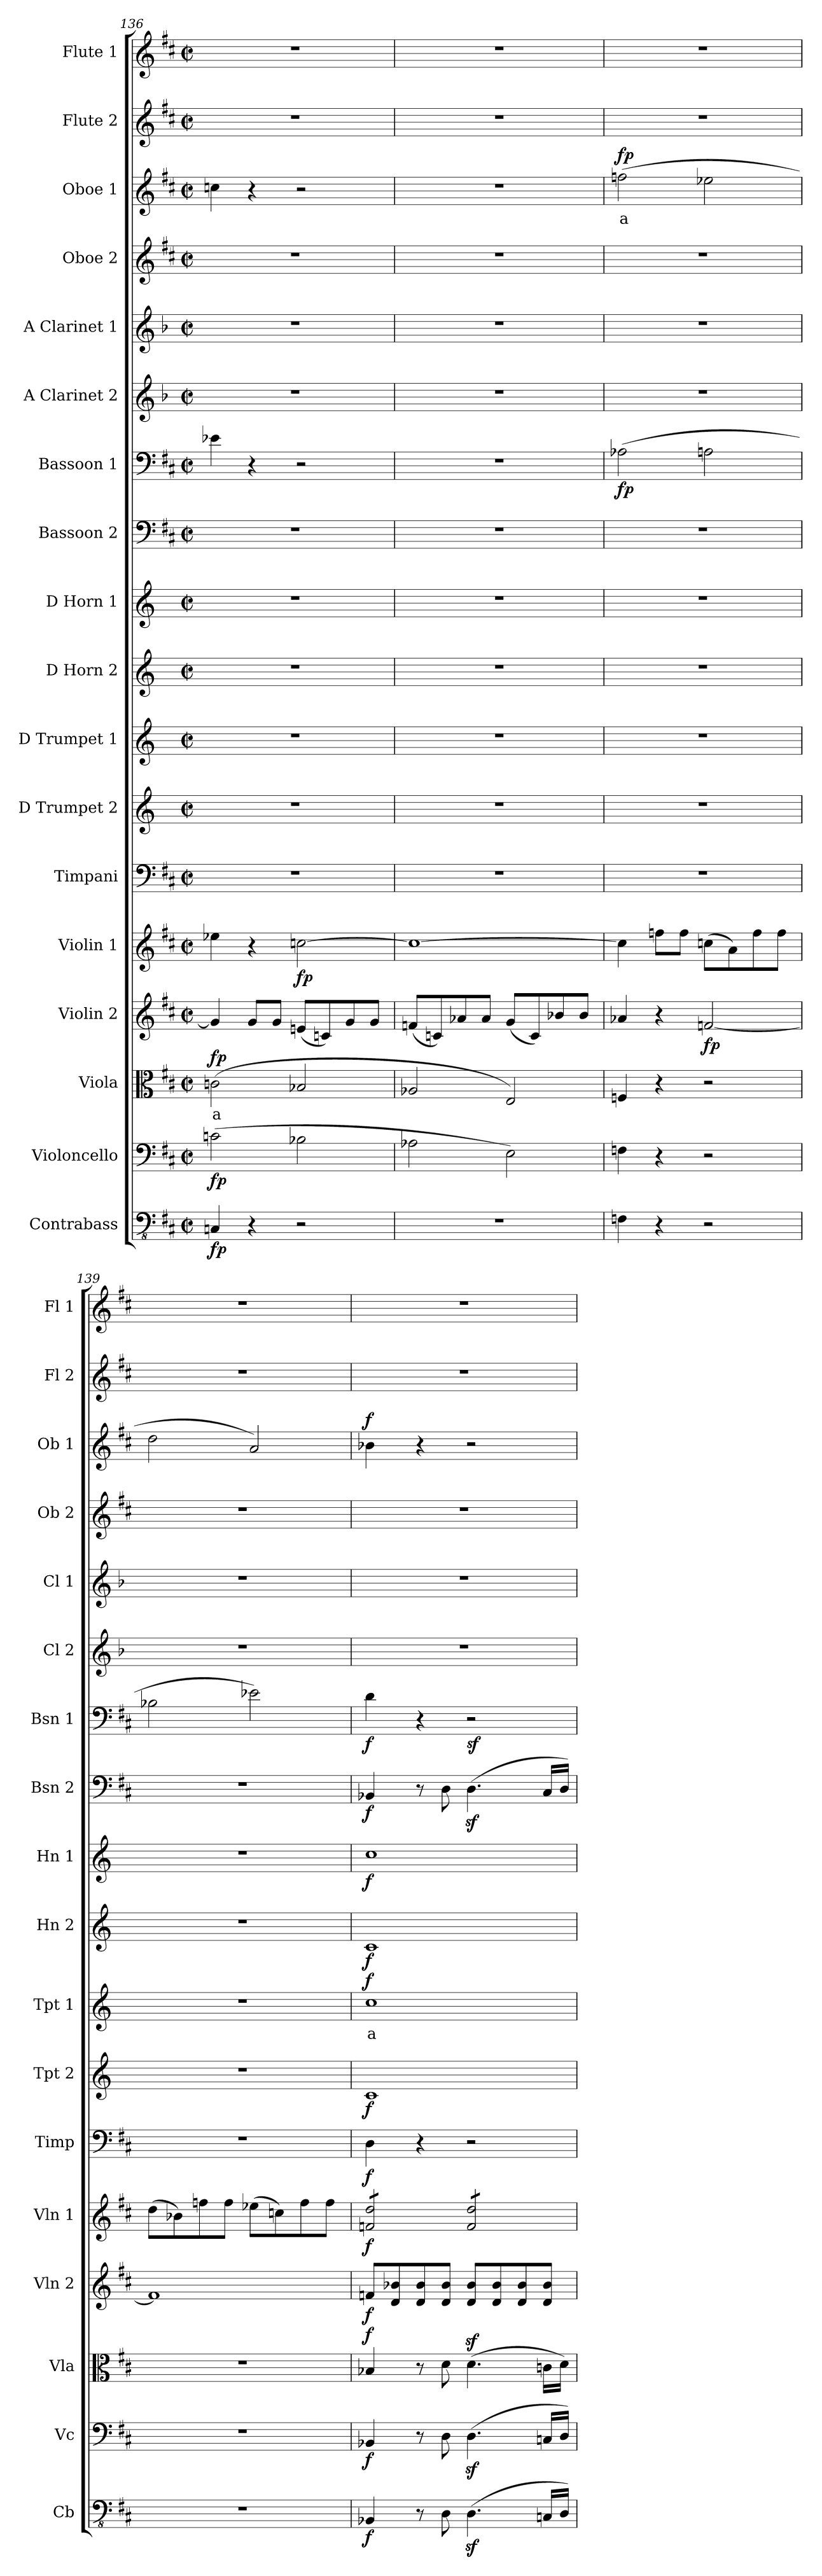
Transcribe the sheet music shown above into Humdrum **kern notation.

**kern	**dynam	**kern	**dynam	**kern	**text	**dynam	**kern	**dynam	**kern	**dynam	**kern	**dynam	**kern	**dynam	**kern	**text	**dynam	**kern	**dynam	**kern	**dynam	**kern	**dynam	**kern	**dynam	**kern	**kern	**kern	**kern	**text	**dynam	**kern	**kern
*part18	*part18	*part17	*part17	*part16	*part16	*part16	*part15	*part15	*part14	*part14	*part13	*part13	*part12	*part12	*part11	*part11	*part11	*part10	*part10	*part9	*part9	*part8	*part8	*part7	*part7	*part6	*part5	*part4	*part3	*part3	*part3	*part2	*part1
*staff18	*staff18	*staff17	*staff17	*staff16	*staff16	*staff16	*staff15	*staff15	*staff14	*staff14	*staff13	*staff13	*staff12	*staff12	*staff11	*staff11	*staff11	*staff10	*staff10	*staff9	*staff9	*staff8	*staff8	*staff7	*staff7	*staff6	*staff5	*staff4	*staff3	*staff3	*staff3	*staff2	*staff1
*I"Contrabass	*	*I"Violoncello	*	*I"Viola	*	*	*I"Violin 2	*	*I"Violin 1	*	*I"Timpani	*	*I"D Trumpet 2	*	*I"D Trumpet 1	*	*	*I"D Horn 2	*	*I"D Horn 1	*	*I"Bassoon 2	*	*I"Bassoon 1	*	*I"A Clarinet 2	*I"A Clarinet 1	*I"Oboe 2	*I"Oboe 1	*	*	*I"Flute 2	*I"Flute 1
*I'Cb	*	*I'Vc	*	*I'Vla	*	*	*I'Vln 2	*	*I'Vln 1	*	*I'Timp	*	*I'Tpt 2	*	*I'Tpt 1	*	*	*I'Hn 2	*	*I'Hn 1	*	*I'Bsn 2	*	*I'Bsn 1	*	*I'Cl 2	*I'Cl 1	*I'Ob 2	*I'Ob 1	*	*	*I'Fl 2	*I'Fl 1
*clefFv4	*	*clefF4	*	*clefC3	*	*	*clefG2	*	*clefG2	*	*clefF4	*	*clefG2	*	*clefG2	*	*	*clefG2	*	*clefG2	*	*clefF4	*	*clefF4	*	*clefG2	*clefG2	*clefG2	*clefG2	*	*	*clefG2	*clefG2
*	*	*	*	*	*	*	*	*	*	*	*	*	*ITrd-1c-2	*	*ITrd-1c-2	*	*	*ITrd6c10	*	*ITrd6c10	*	*	*	*	*	*ITrd2c3	*ITrd2c3	*	*	*	*	*	*
*k[f#c#]	*	*k[f#c#]	*	*k[f#c#]	*	*	*k[f#c#]	*	*k[f#c#]	*	*k[f#c#]	*	*k[f#c#]	*	*k[f#c#]	*	*	*k[f#c#]	*	*k[f#c#]	*	*k[f#c#]	*	*k[f#c#]	*	*k[f#c#]	*k[f#c#]	*k[f#c#]	*k[f#c#]	*	*	*k[f#c#]	*k[f#c#]
*M2/2	*	*M2/2	*	*M2/2	*	*	*M2/2	*	*M2/2	*	*M2/2	*	*M2/2	*	*M2/2	*	*	*M2/2	*	*M2/2	*	*M2/2	*	*M2/2	*	*M2/2	*M2/2	*M2/2	*M2/2	*	*	*M2/2	*M2/2
*met(c|)	*	*met(c|)	*	*met(c|)	*	*	*met(c|)	*	*met(c|)	*	*met(c|)	*	*met(c|)	*	*met(c|)	*	*	*met(c|)	*	*met(c|)	*	*met(c|)	*	*met(c|)	*	*met(c|)	*met(c|)	*met(c|)	*met(c|)	*	*	*met(c|)	*met(c|)
=136	=136	=136	=136	=136	=136	=136	=136	=136	=136	=136	=136	=136	=136	=136	=136	=136	=136	=136	=136	=136	=136	=136	=136	=136	=136	=136	=136	=136	=136	=136	=136	=136	=136
!	!LO:DY:b	!	!LO:DY:b	!	!LO:LY:b:color=#FF0000	!LO:DY:b	!	!	!	!	!	!	!	!	!	!	!	!	!	!	!	!	!	!	!	!	!	!	!	!	!	!	!
4CCn/	fp	(2cn\	fp	(2cn\	a	fp	4g/]	.	4ee-X\	.	1r	.	1r	.	1r	.	.	1r	.	1r	.	1r	.	4e-X\	.	1r	1r	1r	4ccn\	.	.	1r	1r
4r	.	.	.	.	.	.	8g/L	.	4r	.	.	.	.	.	.	.	.	.	.	.	.	.	.	4r	.	.	.	.	4r	.	.	.	.
.	.	.	.	.	.	.	8g/J	.	.	.	.	.	.	.	.	.	.	.	.	.	.	.	.	.	.	.	.	.	.	.	.	.	.
!	!	!	!	!	!	!	!	!	!	!LO:DY:b	!	!	!	!	!	!	!	!	!	!	!	!	!	!	!	!	!	!	!	!	!	!	!
2r	.	2B-X\	.	2B-X/	.	.	(8en/L	.	[2ccn\	fp	.	.	.	.	.	.	.	.	.	.	.	.	.	2r	.	.	.	.	2r	.	.	.	.
.	.	.	.	.	.	.	8cn/)	.	.	.	.	.	.	.	.	.	.	.	.	.	.	.	.	.	.	.	.	.	.	.	.	.	.
.	.	.	.	.	.	.	8g/	.	.	.	.	.	.	.	.	.	.	.	.	.	.	.	.	.	.	.	.	.	.	.	.	.	.
.	.	.	.	.	.	.	8g/J	.	.	.	.	.	.	.	.	.	.	.	.	.	.	.	.	.	.	.	.	.	.	.	.	.	.
!!LO:PB:g=z
=137	=137	=137	=137	=137	=137	=137	=137	=137	=137	=137	=137	=137	=137	=137	=137	=137	=137	=137	=137	=137	=137	=137	=137	=137	=137	=137	=137	=137	=137	=137	=137	=137	=137
1r	.	2A-X\	.	2A-X/	.	.	(8fn/L	.	1cc_	.	1r	.	1r	.	1r	.	.	1r	.	1r	.	1r	.	1r	.	1r	1r	1r	1r	.	.	1r	1r
.	.	.	.	.	.	.	8cn/)	.	.	.	.	.	.	.	.	.	.	.	.	.	.	.	.	.	.	.	.	.	.	.	.	.	.
.	.	.	.	.	.	.	8a-X/	.	.	.	.	.	.	.	.	.	.	.	.	.	.	.	.	.	.	.	.	.	.	.	.	.	.
.	.	.	.	.	.	.	8a-/J	.	.	.	.	.	.	.	.	.	.	.	.	.	.	.	.	.	.	.	.	.	.	.	.	.	.
.	.	2E\)	.	2E/)	.	.	(8g/L	.	.	.	.	.	.	.	.	.	.	.	.	.	.	.	.	.	.	.	.	.	.	.	.	.	.
.	.	.	.	.	.	.	8c/)	.	.	.	.	.	.	.	.	.	.	.	.	.	.	.	.	.	.	.	.	.	.	.	.	.	.
.	.	.	.	.	.	.	8b-X/	.	.	.	.	.	.	.	.	.	.	.	.	.	.	.	.	.	.	.	.	.	.	.	.	.	.
.	.	.	.	.	.	.	8b-/J	.	.	.	.	.	.	.	.	.	.	.	.	.	.	.	.	.	.	.	.	.	.	.	.	.	.
=138	=138	=138	=138	=138	=138	=138	=138	=138	=138	=138	=138	=138	=138	=138	=138	=138	=138	=138	=138	=138	=138	=138	=138	=138	=138	=138	=138	=138	=138	=138	=138	=138	=138
!	!	!	!	!	!	!	!	!	!	!	!	!	!	!	!	!	!	!	!	!	!	!	!	!	!LO:DY:b	!	!	!	!	!LO:LY:b:color=#FF0000	!LO:DY:b	!	!
4FFn\	.	4Fn\	.	4Fn/	.	.	4a-X/	.	4cc\]	.	1r	.	1r	.	1r	.	.	1r	.	1r	.	1r	.	(2A-X\	fp	1r	1r	1r	(2ffn\	a	fp	1r	1r
4r	.	4r	.	4r	.	.	4r	.	8ffn\L	.	.	.	.	.	.	.	.	.	.	.	.	.	.	.	.	.	.	.	.	.	.	.	.
.	.	.	.	.	.	.	.	.	8ff\J	.	.	.	.	.	.	.	.	.	.	.	.	.	.	.	.	.	.	.	.	.	.	.	.
!	!	!	!	!	!	!	!	!LO:DY:b	!	!	!	!	!	!	!	!	!	!	!	!	!	!	!	!	!	!	!	!	!	!	!	!	!
2r	.	2r	.	2r	.	.	[2fn/	fp	(8ccn\L	.	.	.	.	.	.	.	.	.	.	.	.	.	.	2An\	.	.	.	.	2ee-X\	.	.	.	.
.	.	.	.	.	.	.	.	.	8a\)	.	.	.	.	.	.	.	.	.	.	.	.	.	.	.	.	.	.	.	.	.	.	.	.
.	.	.	.	.	.	.	.	.	8ff\	.	.	.	.	.	.	.	.	.	.	.	.	.	.	.	.	.	.	.	.	.	.	.	.
.	.	.	.	.	.	.	.	.	8ff\J	.	.	.	.	.	.	.	.	.	.	.	.	.	.	.	.	.	.	.	.	.	.	.	.
=139	=139	=139	=139	=139	=139	=139	=139	=139	=139	=139	=139	=139	=139	=139	=139	=139	=139	=139	=139	=139	=139	=139	=139	=139	=139	=139	=139	=139	=139	=139	=139	=139	=139
1r	.	1r	.	1r	.	.	1f]	.	(8dd\L	.	1r	.	1r	.	1r	.	.	1r	.	1r	.	1r	.	2B-X\	.	1r	1r	1r	2dd\	.	.	1r	1r
.	.	.	.	.	.	.	.	.	8b-X\)	.	.	.	.	.	.	.	.	.	.	.	.	.	.	.	.	.	.	.	.	.	.	.	.
.	.	.	.	.	.	.	.	.	8ffn\	.	.	.	.	.	.	.	.	.	.	.	.	.	.	.	.	.	.	.	.	.	.	.	.
.	.	.	.	.	.	.	.	.	8ff\J	.	.	.	.	.	.	.	.	.	.	.	.	.	.	.	.	.	.	.	.	.	.	.	.
.	.	.	.	.	.	.	.	.	(8ee-X\L	.	.	.	.	.	.	.	.	.	.	.	.	.	.	2e-X\)	.	.	.	.	2a/)	.	.	.	.
.	.	.	.	.	.	.	.	.	8ccn\)	.	.	.	.	.	.	.	.	.	.	.	.	.	.	.	.	.	.	.	.	.	.	.	.
.	.	.	.	.	.	.	.	.	8ff\	.	.	.	.	.	.	.	.	.	.	.	.	.	.	.	.	.	.	.	.	.	.	.	.
.	.	.	.	.	.	.	.	.	8ff\J	.	.	.	.	.	.	.	.	.	.	.	.	.	.	.	.	.	.	.	.	.	.	.	.
=140	=140	=140	=140	=140	=140	=140	=140	=140	=140	=140	=140	=140	=140	=140	=140	=140	=140	=140	=140	=140	=140	=140	=140	=140	=140	=140	=140	=140	=140	=140	=140	=140	=140
!	!LO:DY:b	!	!LO:DY:b	!	!	!LO:DY:b	!	!LO:DY:b	!	!LO:DY:b	!	!LO:DY:b	!	!LO:DY:b	!	!LO:LY:b:color=#FF0000	!LO:DY:b	!	!LO:DY:b	!	!LO:DY:b	!	!LO:DY:b	!	!LO:DY:b	!	!	!	!	!	!LO:DY:b	!	!
*	*	*	*	*	*	*	*	*	*tremolo	*	*	*	*	*	*	*	*	*	*	*	*	*	*	*	*	*	*	*	*	*	*	*	*
4BBB-X/	f	4BB-X/	f	4B-X/	.	f	8fn/L	f	8fn/ 8dd/L	f	4D\	f	1d	f	1dd	a	f	1D	f	1d	f	4BB-X/	f	4d\	f	1r	1r	1r	4b-X\	.	f	1r	1r
.	.	.	.	.	.	.	8d/ 8b-X/	.	8fn/ 8dd/	.	.	.	.	.	.	.	.	.	.	.	.	.	.	.	.	.	.	.	.	.	.	.	.
8r	.	8r	.	8r	.	.	8d/ 8b-/	.	8fn/ 8dd/	.	4r	.	.	.	.	.	.	.	.	.	.	8r	.	4r	.	.	.	.	4r	.	.	.	.
8DD\	.	8D\	.	8d\	.	.	8d/ 8b-/J	.	8fn/ 8dd/J	.	.	.	.	.	.	.	.	.	.	.	.	8D\	.	.	.	.	.	.	.	.	.	.	.
!	!	!	!	!	!	!	!	!	!	!	!	!	!	!	!	!	!	!	!	!	!	!	!	!	!LO:DY:b	!	!	!	!	!	!	!	!
(4.DDz<\	.	(4.Dz<\	.	(4.dz<\	.	.	8d/ 8b-/L	.	8f/ 8dd/L	.	2r	.	.	.	.	.	.	.	.	.	.	(4.Dz<\	.	2r	sf	.	.	.	2r	.	.	.	.
.	.	.	.	.	.	.	8d/ 8b-/	.	8f/ 8dd/	.	.	.	.	.	.	.	.	.	.	.	.	.	.	.	.	.	.	.	.	.	.	.	.
.	.	.	.	.	.	.	8d/ 8b-/	.	8f/ 8dd/	.	.	.	.	.	.	.	.	.	.	.	.	.	.	.	.	.	.	.	.	.	.	.	.
16CCn/LL	.	16Cn/LL	.	16cn\LL	.	.	8d/ 8b-/J	.	8f/ 8dd/J	.	.	.	.	.	.	.	.	.	.	.	.	16C#/LL	.	.	.	.	.	.	.	.	.	.	.
*	*	*	*	*	*	*	*	*	*Xtremolo	*	*	*	*	*	*	*	*	*	*	*	*	*	*	*	*	*	*	*	*	*	*	*	*
16DD/JJ)	.	16D/JJ)	.	16d\JJ)	.	.	.	.	.	.	.	.	.	.	.	.	.	.	.	.	.	16D/JJ)	.	.	.	.	.	.	.	.	.	.	.
=	=	=	=	=	=	=	=	=	=	=	=	=	=	=	=	=	=	=	=	=	=	=	=	=	=	=	=	=	=	=	=	=	=
*-	*-	*-	*-	*-	*-	*-	*-	*-	*-	*-	*-	*-	*-	*-	*-	*-	*-	*-	*-	*-	*-	*-	*-	*-	*-	*-	*-	*-	*-	*-	*-	*-	*-
